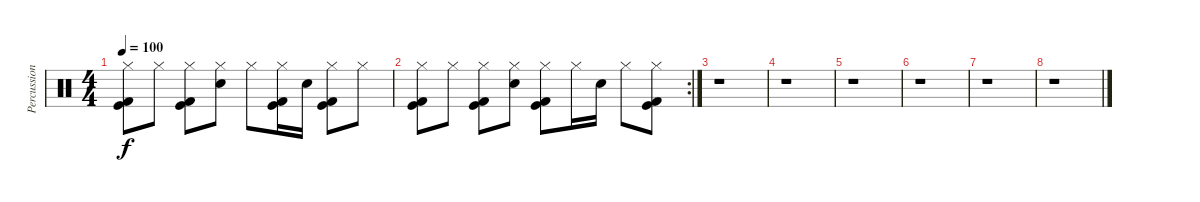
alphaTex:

\track ("Percussion" "Percussion") {instrument percussion}
\staff {score}
\articulation defaults
\ts (4 4)
\tempo 100
\clef neutral
\ks c
("Hi-Hat (closed)" "Kick (hit) 2" "Kick (hit)").8{dy f} "Hi-Hat (closed)".8 ("Hi-Hat (closed)" "Kick (hit) 2" "Kick (hit)").8 ("Hi-Hat (closed)" "Snare (hit) 2").8 "Hi-Hat (closed)".8 ("Hi-Hat (closed)" "Kick (hit) 2" "Kick (hit)").16 "Snare (hit) 2".16 ("Hi-Hat (closed)" "Kick (hit) 2" "Kick (hit)").8 "Hi-Hat (closed)".8 |
\rc 2
("Hi-Hat (closed)" "Kick (hit) 2" "Kick (hit)").8 "Hi-Hat (closed)".8 ("Hi-Hat (closed)" "Kick (hit) 2" "Kick (hit)").8 ("Hi-Hat (closed)" "Snare (hit) 2").8 ("Hi-Hat (closed)" "Kick (hit) 2" "Kick (hit)").8 "Hi-Hat (closed)".16 "Snare (hit) 2".16 "Hi-Hat (closed)".8 ("Hi-Hat (closed)" "Kick (hit) 2" "Kick (hit)").8 |
r.1 |
r.1 |
r.1 |
r.1 |
r.1 |
r.1
